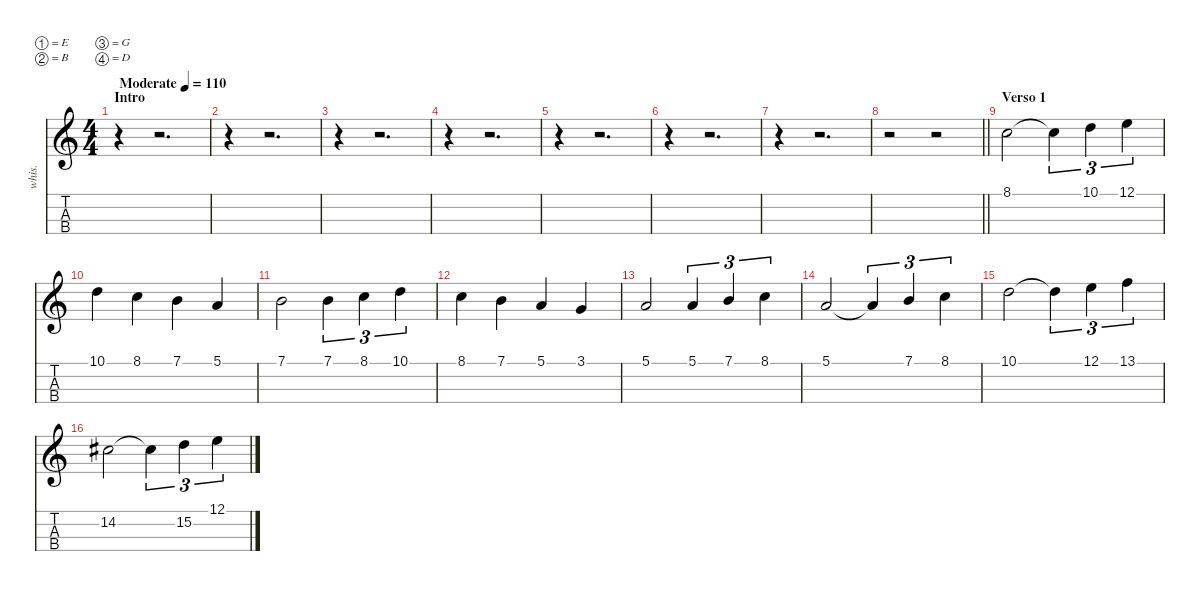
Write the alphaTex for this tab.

\defaultSystemsLayout 4
\hideDynamics
\bracketExtendMode nobrackets
\otherSystemsTrackNameOrientation horizontal
\track ("Voz" "whis.") {instrument whistle}
\staff {score tabs}
\tuning (E4 B3 G3 D3)
\ts (4 4)
\beaming (8 2 2 2 2)
\section ("" "Intro")
\tempo (110 "Moderate")
\clef g2
\ks c
r.4{dy f instrument whistle beam Down} r.2{d beam Down} |
r.4{beam Down} r.2{d beam Down} |
r.4{beam Down} r.2{d beam Down} |
r.4{beam Down} r.2{d beam Down} |
r.4{beam Down} r.2{d beam Down} |
r.4{beam Down} r.2{d beam Down} |
r.4{beam Down} r.2{d beam Down} |
\barLineRight lightlight
r.2{beam Down} r.2{beam Down} |
\section ("" "Verso 1")
8.1.2{beam Down} 8.1{t}.4{tu (3 2) beam Down} 10.1.4{tu (3 2) beam Down} 12.1.4{tu (3 2) beam Down} |
10.1.4{beam Down} 8.1.4{beam Down} 7.1.4{beam Down} 5.1.4{beam Up} |
7.1.2{beam Down} 7.1.4{tu (3 2) beam Down} 8.1.4{tu (3 2) beam Down} 10.1.4{tu (3 2) beam Down} |
8.1.4{beam Down} 7.1.4{beam Down} 5.1.4{beam Up} 3.1.4{beam Up} |
5.1.2{beam Up} 5.1.4{tu (3 2) beam Up} 7.1.4{tu (3 2) beam Up} 8.1.4{tu (3 2) beam Down} |
5.1.2{beam Up} 5.1{t}.4{tu (3 2) beam Up} 7.1.4{tu (3 2) beam Up} 8.1.4{tu (3 2) beam Down} |
10.1.2{beam Down} 10.1{t}.4{tu (3 2) beam Down} 12.1.4{tu (3 2) beam Down} 13.1.4{tu (3 2) beam Down} |
14.2{acc #}.2{beam Down} 14.2{t acc #}.4{tu (3 2) beam Down} 15.2.4{tu (3 2) beam Down} 12.1.4{tu (3 2) beam Down}
